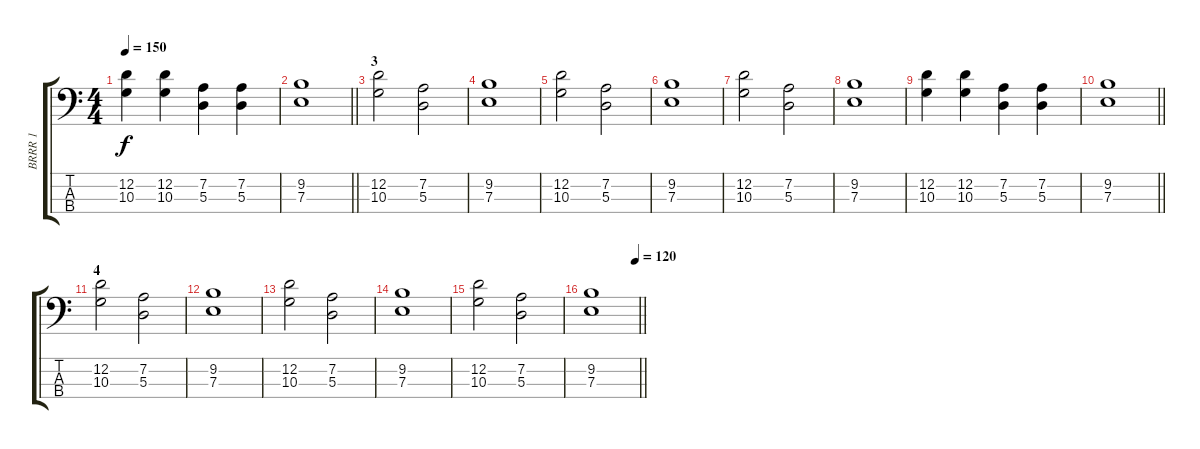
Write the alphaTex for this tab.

\track ("BRRR 1" "BRRR 1") {instrument overdrivenguitar}
\staff {score tabs}
\tuning (G2 D2 A1 E1) {hide}
\ts (4 4)
\tempo 150
\clef f4
\ks c
(12.2 10.3).4{dy f} (12.2 10.3).4 (7.2 5.3).4 (7.2 5.3).4 |
\barLineRight lightlight
(9.2 7.3).1 |
\section ("" "3")
(12.2 10.3).2 (7.2 5.3).2 |
(9.2 7.3).1 |
(12.2 10.3).2 (7.2 5.3).2 |
(9.2 7.3).1 |
(12.2 10.3).2 (7.2 5.3).2 |
(9.2 7.3).1 |
(12.2 10.3).4 (12.2 10.3).4 (7.2 5.3).4 (7.2 5.3).4 |
\barLineRight lightlight
(9.2 7.3).1 |
\section ("" "4")
(12.2 10.3).2 (7.2 5.3).2 |
(9.2 7.3).1 |
(12.2 10.3).2 (7.2 5.3).2 |
(9.2 7.3).1 |
(12.2 10.3).2 (7.2 5.3).2 |
\tempo (120 0.9375)
\barLineRight lightlight
(9.2 7.3).1
